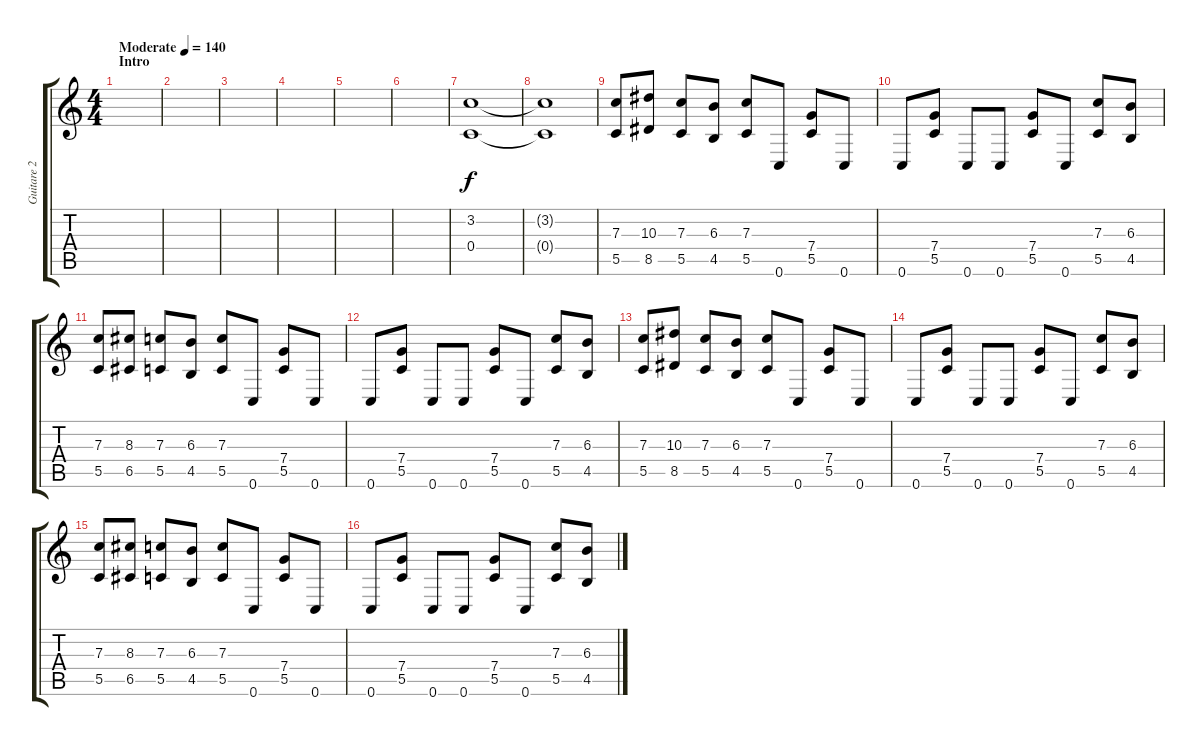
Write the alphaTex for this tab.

\track ("Guitare 2" "Guitare 2") {instrument distortionguitar}
\staff {score tabs}
\tuning (D4 A3 F3 C3 G2 C2) {hide}
\ts (4 4)
\section ("" "Intro")
\tempo (140 "Moderate")
\clef g2
\ks c
|
|
|
|
|
|
(3.2 0.4).1{volume 4} |
(3.2{t} 0.4{t}).1{volume 15} |
(7.3 5.5).8 (10.3 8.5).8 (7.3 5.5).8 (6.3 4.5).8 (7.3 5.5).8 0.6.8 (7.4 5.5).8 0.6.8 |
0.6.8 (7.4 5.5).8 0.6.8 0.6.8 (7.4 5.5).8 0.6.8 (7.3 5.5).8 (6.3 4.5).8 |
(7.3 5.5).8 (8.3 6.5).8 (7.3 5.5).8 (6.3 4.5).8 (7.3 5.5).8 0.6.8 (7.4 5.5).8 0.6.8 |
0.6.8 (7.4 5.5).8 0.6.8 0.6.8 (7.4 5.5).8 0.6.8 (7.3 5.5).8 (6.3 4.5).8 |
(7.3 5.5).8 (10.3 8.5).8 (7.3 5.5).8 (6.3 4.5).8 (7.3 5.5).8 0.6.8 (7.4 5.5).8 0.6.8 |
0.6.8 (7.4 5.5).8 0.6.8 0.6.8 (7.4 5.5).8 0.6.8 (7.3 5.5).8 (6.3 4.5).8 |
(7.3 5.5).8 (8.3 6.5).8 (7.3 5.5).8 (6.3 4.5).8 (7.3 5.5).8 0.6.8 (7.4 5.5).8 0.6.8 |
0.6.8 (7.4 5.5).8 0.6.8 0.6.8 (7.4 5.5).8 0.6.8 (7.3 5.5).8 (6.3 4.5).8
